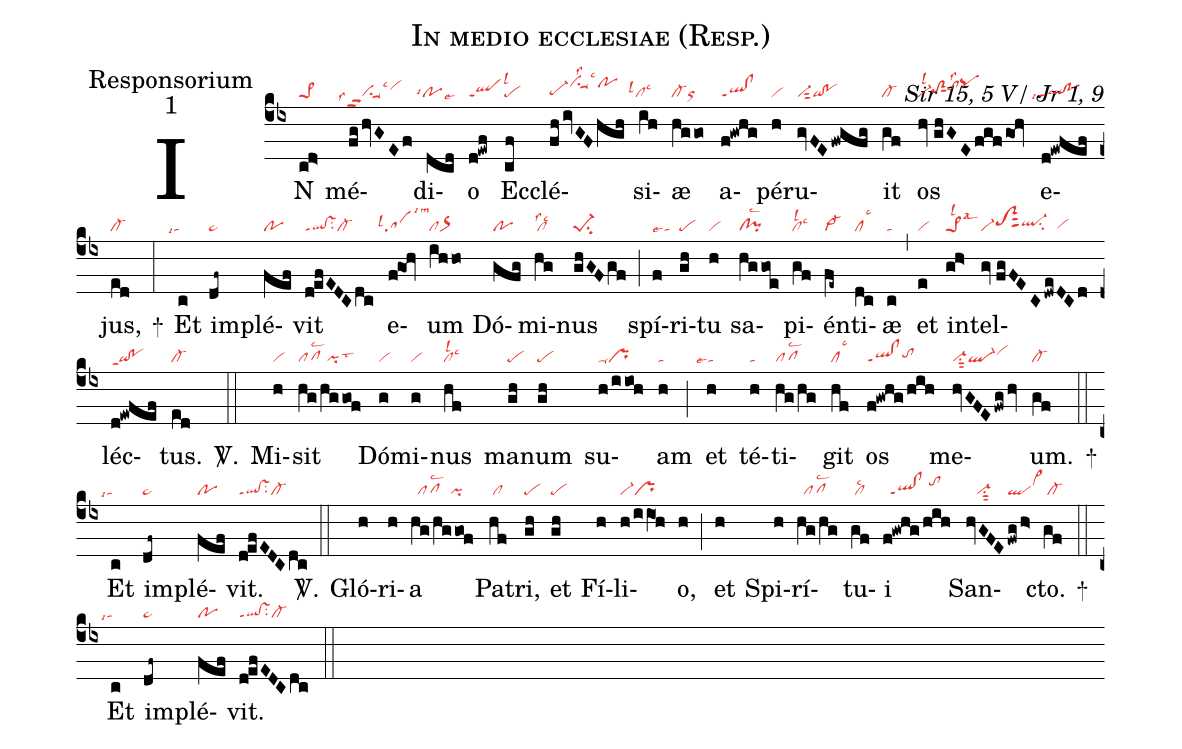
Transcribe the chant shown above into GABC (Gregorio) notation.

name:In medio ecclesiae (Resp.);
office-part:Responsorium;
mode:1;
commentary:Sir 15, 5 V/ Jr 1, 9;
nabc-lines:1;
%%
(cb4)
IN(cd>|pe>1) mé(fghvGEf|```vippu2su1suu1lsc3lss4vihi)di(dcd|```polsi4lse9)o(d!ewf|qlppt1lsl3) Ec(cf|pe)clé(fhivGFhgh|pe-hgvihjsu1suu1lss2lsc3pohj)si(ih|```cllsl1lsc3)æ(hggo|cl-or) a(f!gwhg|ql!clppt1)pé(h|vi)ru(gvFE/fwgfg|vi-sut2qi!po)it(gf|cl-) os(hv//ghGEfgfgOh|vi-lsl2toS2hhsut1tohilss2pqhj) e(d!ewfef|```ql!poppt1lsi7)jus,(ed|cl-) +(:)
Et(c|```talsi7) im(df~|ta>)plé(fef|po)vit(d!efEDCdc|ql!vsppt1su2cl-) e(fgOh|```salsl4lsi3lsm3)um(ihho|clor>) Dó(gfg|po)mi(hg|cllss2lsc2)nus(ghGFgf|pe-1su2) (;)
spí(f|talse4)ri(gh|pe)tu(h|vi) sa(hggoe|cl!pilsc2)pi(gf|cllsl2lsc3)én(fe~|vi->)ti(dc|cllsc3)æ(c|ta) (,)
et(e|vi) in(gh>|pe>1lsl2lsal3)tel(gv//fgFEC/dweDCd|vi-toS2hhsut2ql-hhsu2vihg)léc(d!ewfef|qi!poppt1)tus.(ed|cl-) <sp>V/</sp>.(::)
Mi(h|vi)sit(hg/hggof|pflsc2pilst3) Dó(g|vi)mi(g|vi)nus(hf|cllsl2lsc3) ma(gh|pe)num(gh|pe) su(h/iioh|ta-pr)am(h|ta) (;)
et(h|```talse4) té(h|ta)ti(hg/hg|pflsc2)git(hf|cllsc3) os(f!gwhg/hih|ql!clppt1tohh) me(hvGFE/fwg/hv|vi-su1sut2ql-vihi)um.(gf|cl-) +(::)
Et(c|```talsi7) im(df~|ta>)plé(fef|po)vit.(d!efEDCdc|ql!vsppt1su2cl-) <sp>V/</sp>.(::)
Gló(h)ri(h)a(hg/hggof|//pflsc2/pi) Pa(hf|/cl)tri,(gh|pe) et(gh|pe) Fí(h)li(h/iiO1h|vi-pr)o,(h) (;)
et(h) Spi(h)rí(hg/hg|//pflsc2)tu(gf|/cllsc2)i(f!gwhg/hih|//ql!clppt1/tohj) San(hvGFE|///vi-su1sut2|fwg/h>|qlvi>hj)cto.(gf|/cl-) +(::)
Et(c|```talsi7) im(df~|ta>)plé(fef|po)vit.(d!efEDCdc|ql!vsppt1su2cl-) (::)
